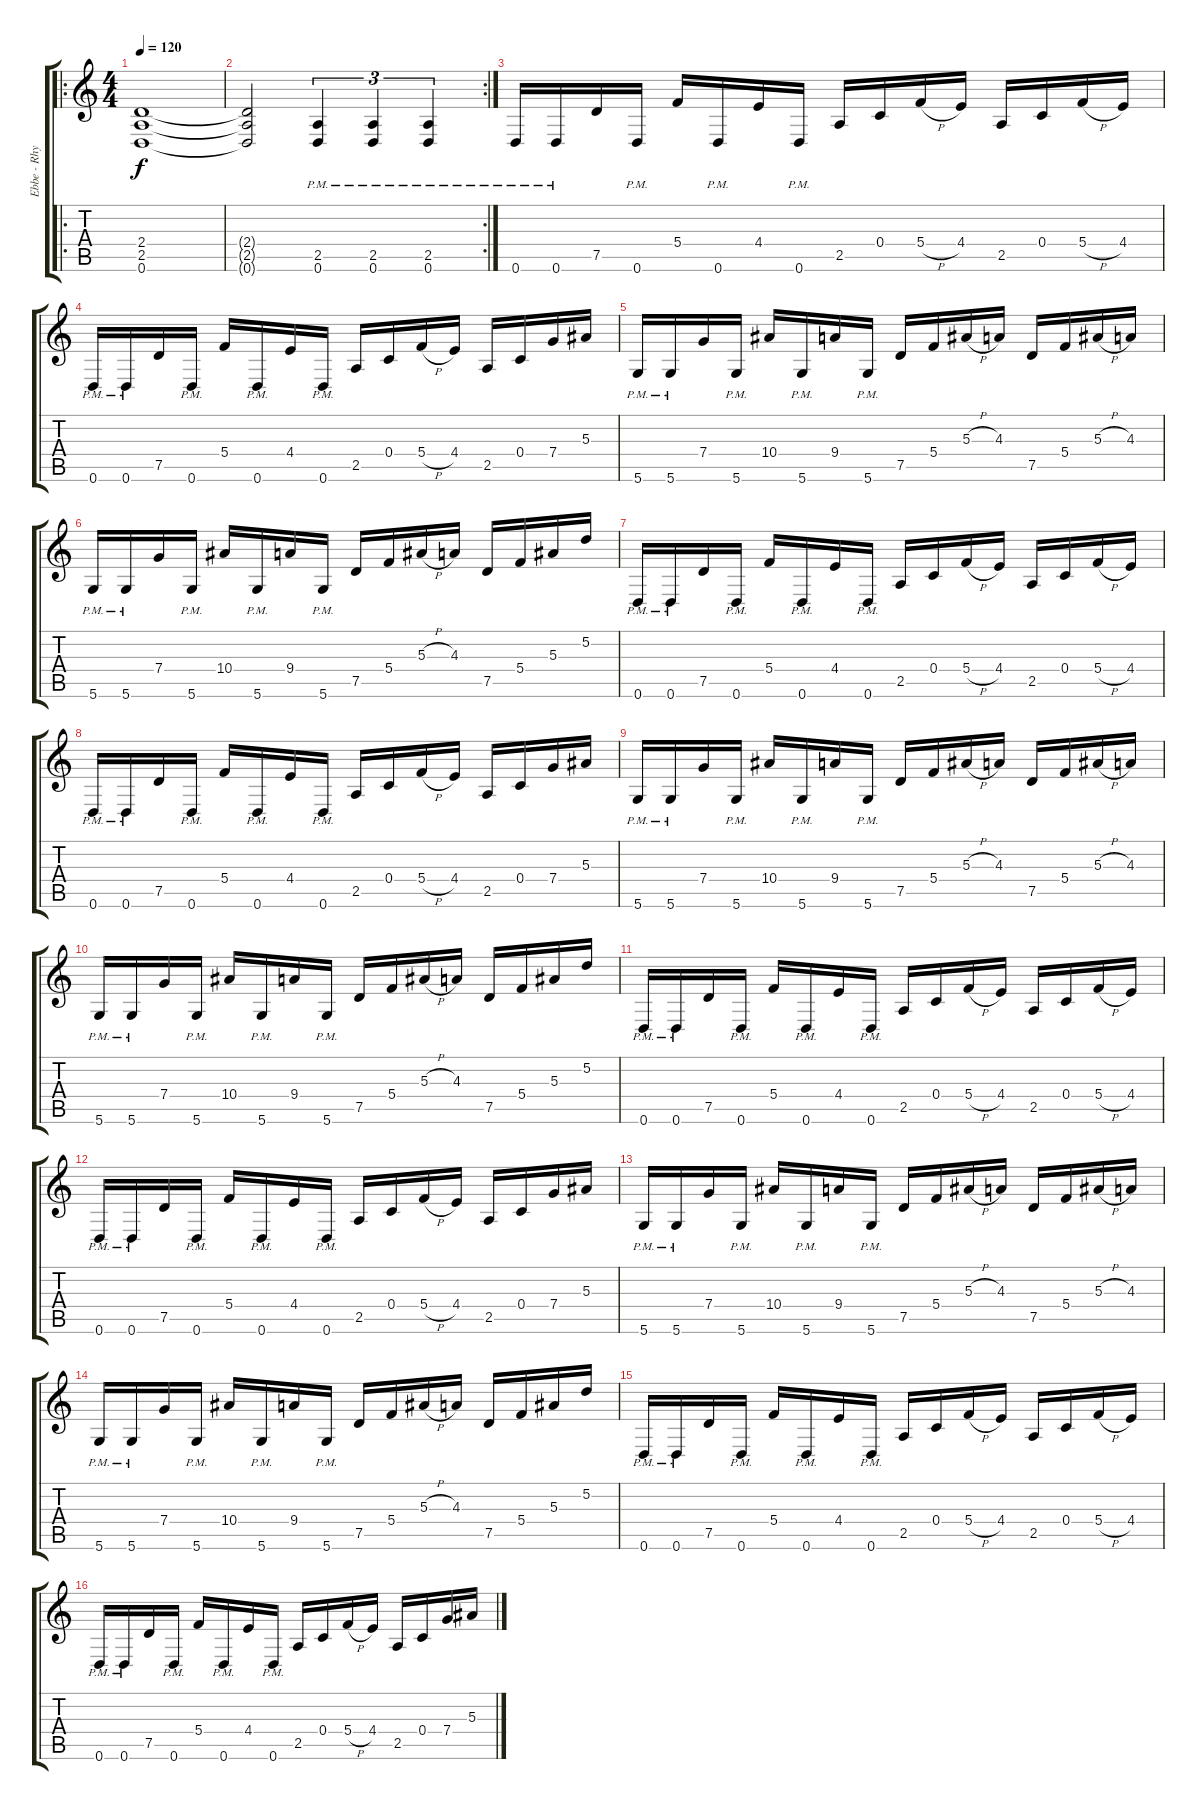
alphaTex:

\track ("Ebbe - Rhytm" "Ebbe - Rhy") {instrument overdrivenguitar}
\staff {score tabs}
\tuning (D4 A3 F3 C3 G2 D2) {hide}
\ro
\ts (4 4)
\tempo 120
\clef g2
\ks c
(2.4 2.5 0.6).1{dy f instrument overdrivenguitar} |
\rc 2
(2.4{t} 2.5{t} 0.6{t}).2 (2.5{pm} 0.6{pm}).4{tu (3 2)} (2.5{pm} 0.6{pm}).4{tu (3 2)} (2.5{pm} 0.6{pm}).4{tu (3 2)} |
0.6{pm}.16 0.6{pm}.16 7.5.16 0.6{pm}.16 5.4.16 0.6{pm}.16 4.4.16 0.6{pm}.16 2.5.16 0.4.16 5.4{h}.16 4.4.16 2.5.16 0.4.16 5.4{h}.16 4.4.16 |
0.6{pm}.16 0.6{pm}.16 7.5.16 0.6{pm}.16 5.4.16 0.6{pm}.16 4.4.16 0.6{pm}.16 2.5.16 0.4.16 5.4{h}.16 4.4.16 2.5.16 0.4.16 7.4.16 5.3.16 |
5.6{pm}.16 5.6{pm}.16 7.4.16 5.6{pm}.16 10.4.16 5.6{pm}.16 9.4.16 5.6{pm}.16 7.5.16 5.4.16 5.3{h}.16 4.3.16 7.5.16 5.4.16 5.3{h}.16 4.3.16 |
5.6{pm}.16 5.6{pm}.16 7.4.16 5.6{pm}.16 10.4.16 5.6{pm}.16 9.4.16 5.6{pm}.16 7.5.16 5.4.16 5.3{h}.16 4.3.16 7.5.16 5.4.16 5.3.16 5.2.16 |
0.6{pm}.16 0.6{pm}.16 7.5.16 0.6{pm}.16 5.4.16 0.6{pm}.16 4.4.16 0.6{pm}.16 2.5.16 0.4.16 5.4{h}.16 4.4.16 2.5.16 0.4.16 5.4{h}.16 4.4.16 |
0.6{pm}.16 0.6{pm}.16 7.5.16 0.6{pm}.16 5.4.16 0.6{pm}.16 4.4.16 0.6{pm}.16 2.5.16 0.4.16 5.4{h}.16 4.4.16 2.5.16 0.4.16 7.4.16 5.3.16 |
5.6{pm}.16 5.6{pm}.16 7.4.16 5.6{pm}.16 10.4.16 5.6{pm}.16 9.4.16 5.6{pm}.16 7.5.16 5.4.16 5.3{h}.16 4.3.16 7.5.16 5.4.16 5.3{h}.16 4.3.16 |
5.6{pm}.16 5.6{pm}.16 7.4.16 5.6{pm}.16 10.4.16 5.6{pm}.16 9.4.16 5.6{pm}.16 7.5.16 5.4.16 5.3{h}.16 4.3.16 7.5.16 5.4.16 5.3.16 5.2.16 |
0.6{pm}.16 0.6{pm}.16 7.5.16 0.6{pm}.16 5.4.16 0.6{pm}.16 4.4.16 0.6{pm}.16 2.5.16 0.4.16 5.4{h}.16 4.4.16 2.5.16 0.4.16 5.4{h}.16 4.4.16 |
0.6{pm}.16 0.6{pm}.16 7.5.16 0.6{pm}.16 5.4.16 0.6{pm}.16 4.4.16 0.6{pm}.16 2.5.16 0.4.16 5.4{h}.16 4.4.16 2.5.16 0.4.16 7.4.16 5.3.16 |
5.6{pm}.16 5.6{pm}.16 7.4.16 5.6{pm}.16 10.4.16 5.6{pm}.16 9.4.16 5.6{pm}.16 7.5.16 5.4.16 5.3{h}.16 4.3.16 7.5.16 5.4.16 5.3{h}.16 4.3.16 |
5.6{pm}.16 5.6{pm}.16 7.4.16 5.6{pm}.16 10.4.16 5.6{pm}.16 9.4.16 5.6{pm}.16 7.5.16 5.4.16 5.3{h}.16 4.3.16 7.5.16 5.4.16 5.3.16 5.2.16 |
0.6{pm}.16 0.6{pm}.16 7.5.16 0.6{pm}.16 5.4.16 0.6{pm}.16 4.4.16 0.6{pm}.16 2.5.16 0.4.16 5.4{h}.16 4.4.16 2.5.16 0.4.16 5.4{h}.16 4.4.16 |
0.6{pm}.16 0.6{pm}.16 7.5.16 0.6{pm}.16 5.4.16 0.6{pm}.16 4.4.16 0.6{pm}.16 2.5.16 0.4.16 5.4{h}.16 4.4.16 2.5.16 0.4.16 7.4.16 5.3.16
